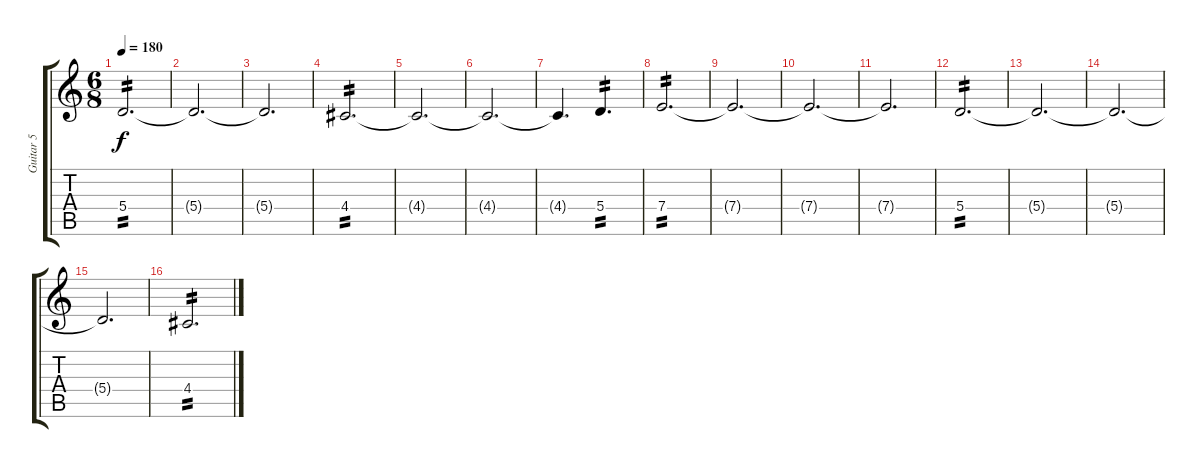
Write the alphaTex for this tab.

\track ("Guitar 5" "Guitar 5") {instrument distortionguitar}
\staff {score tabs}
\tuning (B3 Gb3 D3 A2 E2 B1) {hide}
\ts (6 8)
\tempo 180
\clef g2
\ks c
5.4.2{d tp 2 dy f} |
5.4{t}.2{d} |
5.4{t}.2{d} |
4.4.2{d tp 2} |
4.4{t}.2{d} |
4.4{t}.2{d} |
4.4{t}.4{d} 5.4.4{d tp 2} |
7.4.2{d tp 2} |
7.4{t}.2{d} |
7.4{t}.2{d} |
7.4{t}.2{d} |
5.4.2{d tp 2} |
5.4{t}.2{d} |
5.4{t}.2{d} |
5.4{t}.2{d} |
4.4.2{d tp 2}
